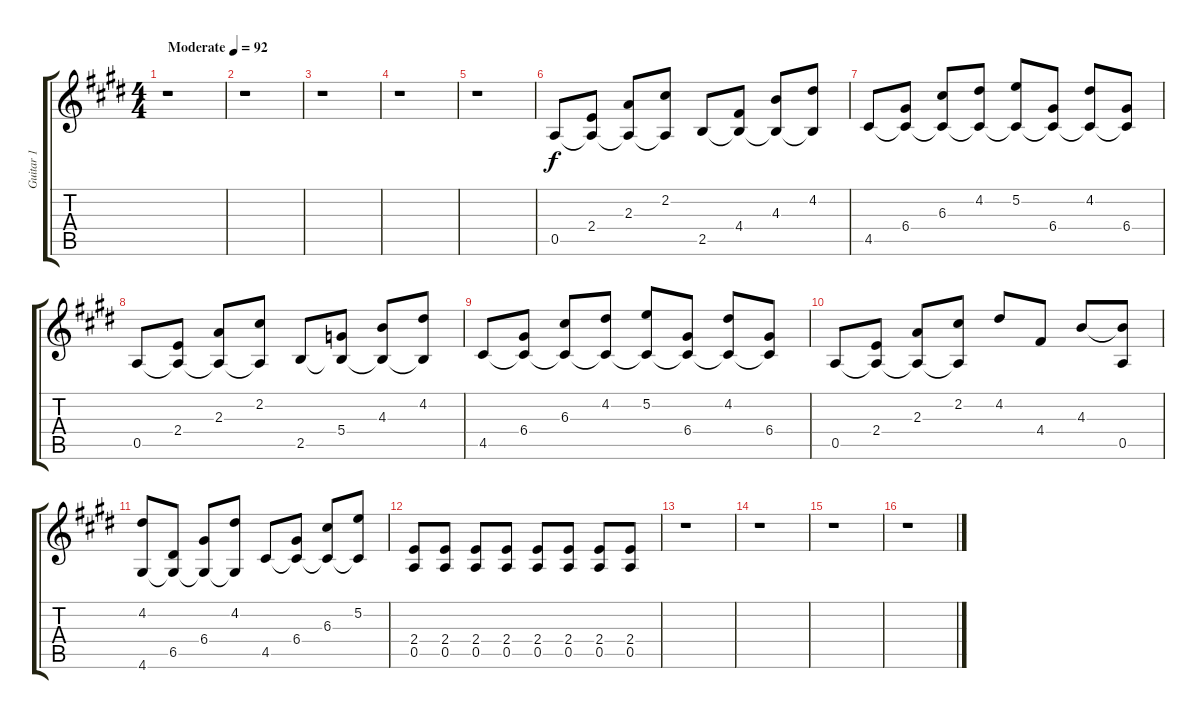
\track ("Guitar 1" "Guitar 1") {instrument acousticguitarsteel}
\staff {score tabs}
\tuning (E4 B3 G3 D3 A2 E2) {hide}
\ts (4 4)
\tempo (92 "Moderate")
\clef g2
\ks e
r.1{dy f instrument acousticguitarsteel} |
r.1 |
r.1 |
r.1 |
r.1 |
0.5.8 (2.4 0.5{t}).8 (2.3 0.5{t}).8 (2.2 0.5{t}).8 2.5.8 (4.4 2.5{t}).8 (4.3 2.5{t}).8 (4.2 2.5{t}).8 |
4.5.8 (6.4 4.5{t}).8 (6.3 4.5{t}).8 (4.2 4.5{t}).8 (5.2 4.5{t}).8 (6.4 4.5{t}).8 (4.2 4.5{t}).8 (6.4 4.5{t}).8 |
0.5.8 (2.4 0.5{t}).8 (2.3 0.5{t}).8 (2.2 0.5{t}).8 2.5.8 (5.4 2.5{t}).8 (4.3 2.5{t}).8 (4.2 2.5{t}).8 |
4.5.8 (6.4 4.5{t}).8 (6.3 4.5{t}).8 (4.2 4.5{t}).8 (5.2 4.5{t}).8 (6.4 4.5{t}).8 (4.2 4.5{t}).8 (6.4 4.5{t}).8 |
0.5.8 (2.4 0.5{t}).8 (2.3 0.5{t}).8 (2.2 0.5{t}).8 4.2.8 4.4.8 4.3.8 (4.3{t} 0.5).8 |
(4.2 4.6).8 (6.5 4.6{t}).8 (6.4 4.6{t}).8 (4.2 4.6{t}).8 4.5.8 (6.4 4.5{t}).8 (6.3 4.5{t}).8 (5.2 4.5{t}).8 |
(2.4 0.5).8 (2.4 0.5).8 (2.4 0.5).8 (2.4 0.5).8 (2.4 0.5).8 (2.4 0.5).8 (2.4 0.5).8 (2.4 0.5).8 |
r.1 |
r.1 |
r.1 |
r.1
